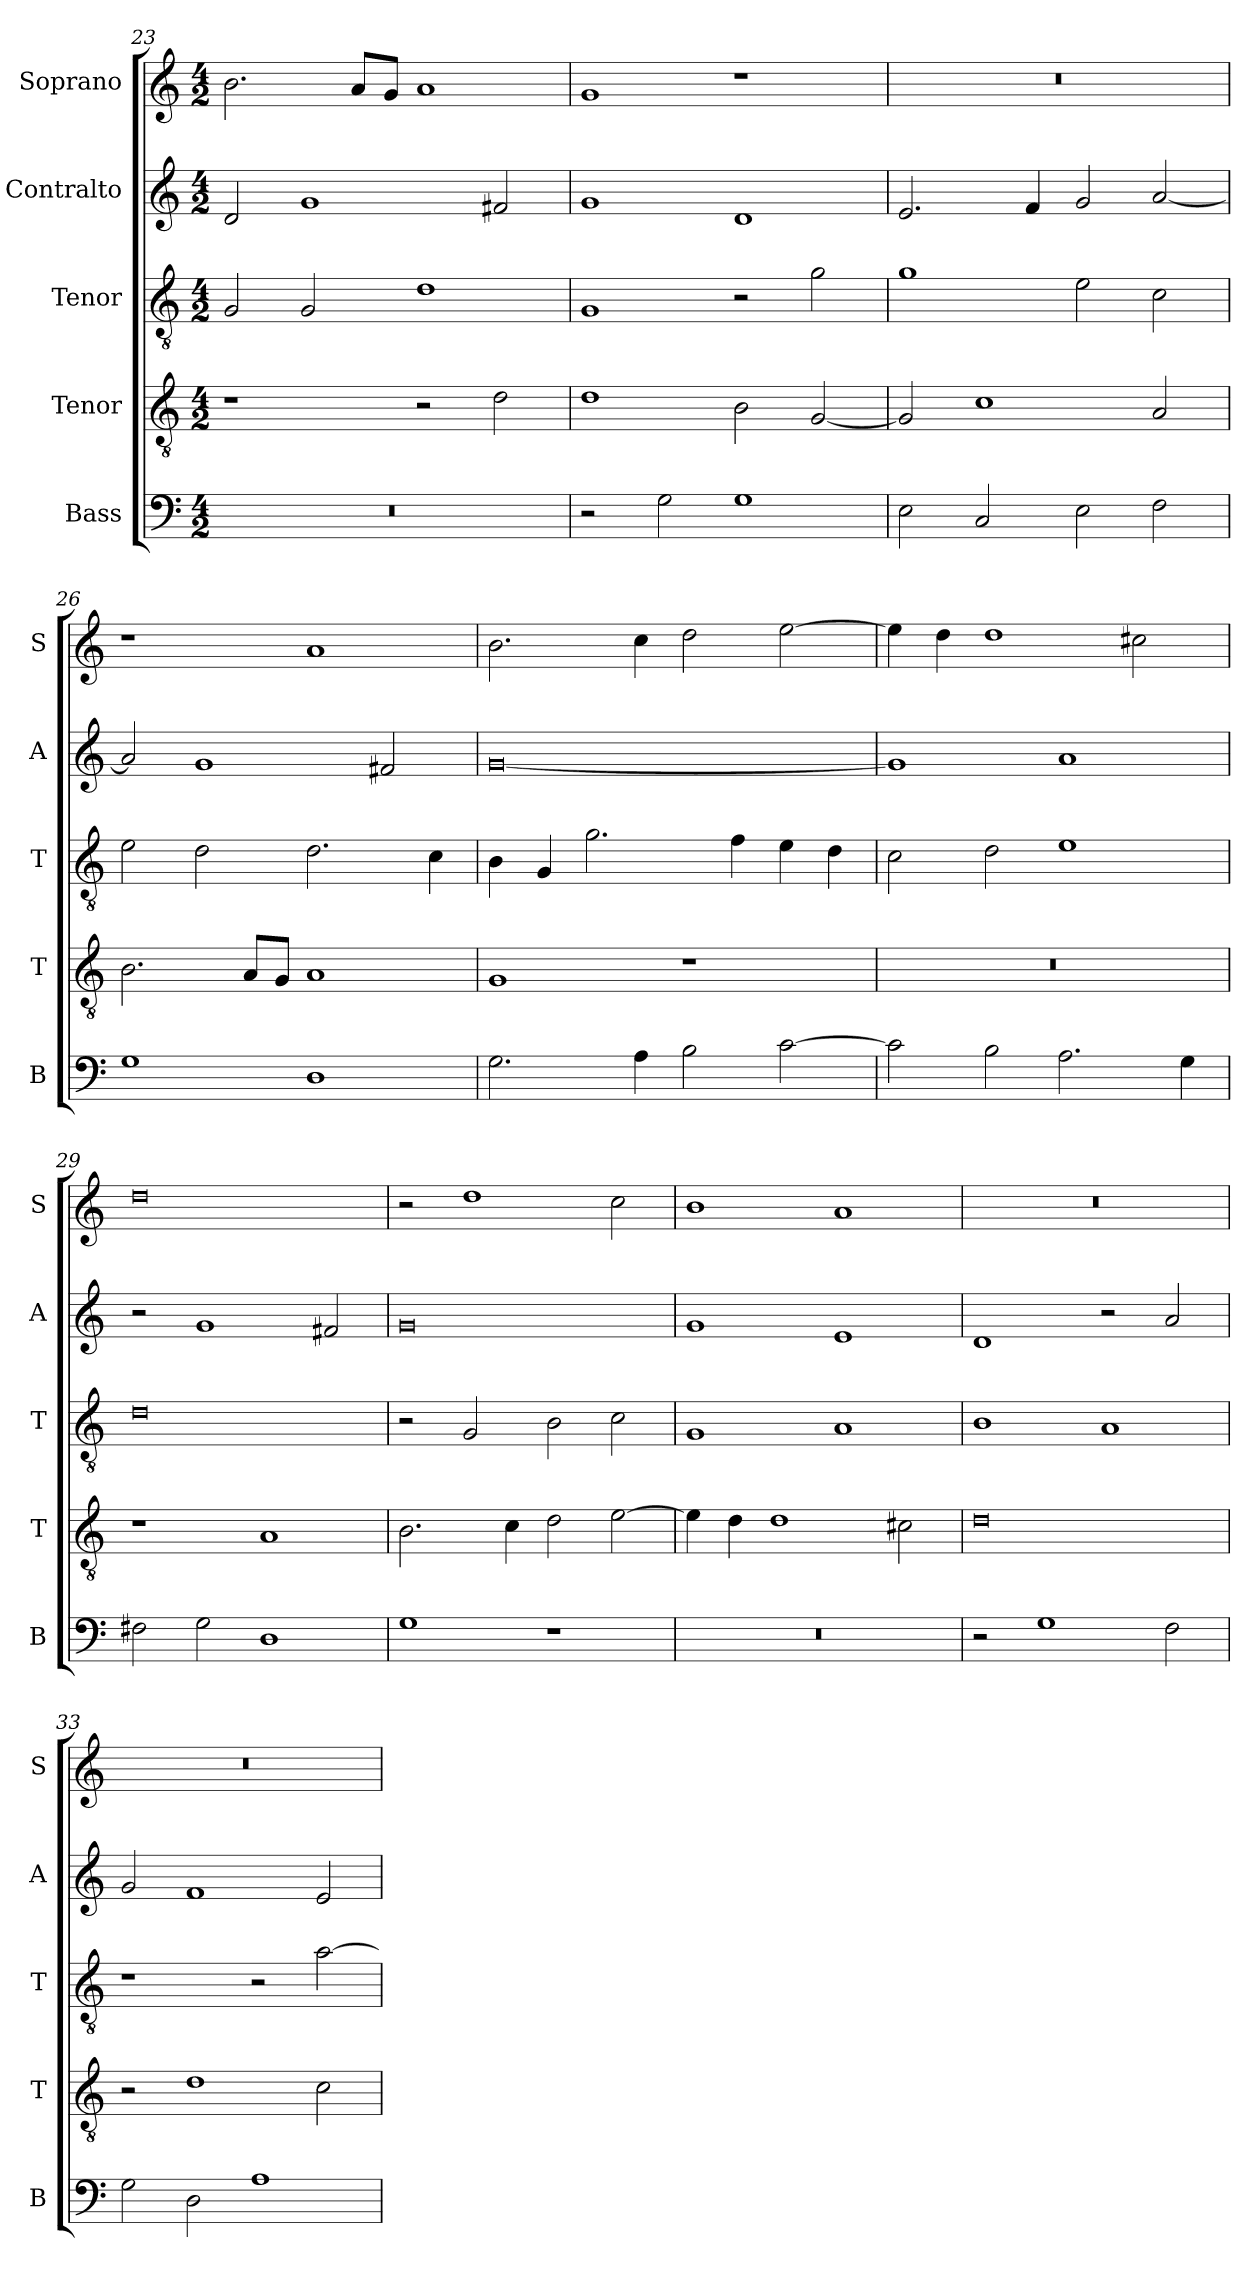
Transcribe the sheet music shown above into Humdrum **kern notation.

**kern	**kern	**kern	**kern	**kern
*part5	*part4	*part3	*part2	*part1
*staff5	*staff4	*staff3	*staff2	*staff1
*I"Bass	*I"Tenor	*I"Tenor	*I"Contralto	*I"Soprano
*I'B	*I'T	*I'T	*I'A	*I'S
*clefF4	*clefGv2	*clefGv2	*clefG2	*clefG2
*k[]	*k[]	*k[]	*k[]	*k[]
*G:mix	*G:mix	*G:mix	*G:mix	*G:mix
*M4/2	*M4/2	*M4/2	*M4/2	*M4/2
=23	=23	=23	=23	=23
0r	1r	2G	2d	2.b
.	.	2G	1g	.
.	.	.	.	8a/L
.	.	.	.	8g/J
.	2r	1d	.	1a
.	2d	.	2f#X	.
=24	=24	=24	=24	=24
2r	1d	1G	1g	1g
2G	.	.	.	.
1G	2B	2r	1d	1r
.	[2G	2g	.	.
=25	=25	=25	=25	=25
2E	2G]	1g	2.e	0r
2C	1c	.	.	.
.	.	.	4f	.
2E	.	2e	2g	.
2F	2A	2c	[2a	.
=26	=26	=26	=26	=26
1G	2.B	2e	2a]	1r
.	.	2d	1g	.
.	8A/L	.	.	.
.	8G/J	.	.	.
1D	1A	2.d	.	1a
.	.	.	2f#X	.
.	.	4c	.	.
=27	=27	=27	=27	=27
2.G	1G	4B	[0g	2.b
.	.	4G	.	.
.	.	2.g	.	.
4A	.	.	.	4cc
2B	1r	.	.	2dd
.	.	4f	.	.
[2c	.	4e	.	[2ee
.	.	4d	.	.
=28	=28	=28	=28	=28
2c]	0r	2c	1g]	4ee]
.	.	.	.	4dd
2B	.	2d	.	1dd
2.A	.	1e	1a	.
.	.	.	.	2cc#X
4G	.	.	.	.
=29	=29	=29	=29	=29
2F#X	1r	0d	2r	0dd
2G	.	.	1g	.
1D	1A	.	.	.
.	.	.	2f#X	.
=30	=30	=30	=30	=30
1G	2.B	2r	0g	2r
.	.	2G	.	1dd
.	4c	.	.	.
1r	2d	2B	.	.
.	[2e	2c	.	2cc
=31	=31	=31	=31	=31
0r	4e]	1G	1g	1b
.	4d	.	.	.
.	1d	.	.	.
.	.	1A	1e	1a
.	2c#X	.	.	.
=32	=32	=32	=32	=32
2r	0d	1B	1d	0r
1G	.	.	.	.
.	.	1A	2r	.
2F	.	.	2a	.
=33	=33	=33	=33	=33
2G	2r	1r	2g	0r
2D	1d	.	1f	.
1A	.	2r	.	.
.	2c	[2a	2e	.
=	=	=	=	=
*-	*-	*-	*-	*-
